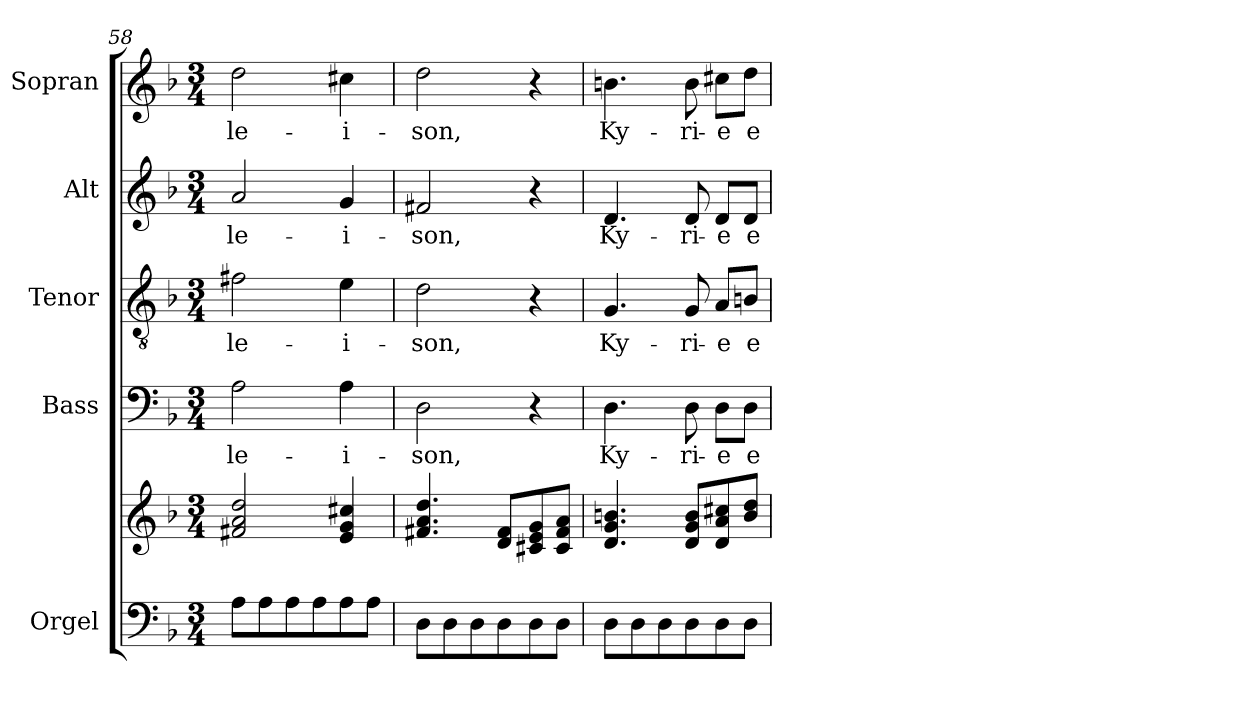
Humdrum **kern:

**kern	**kern	**kern	**text	**kern	**text	**kern	**text	**kern	**text
*part5	*part5	*part4	*part4	*part3	*part3	*part2	*part2	*part1	*part1
*staff6	*staff5	*staff4	*staff4	*staff3	*staff3	*staff2	*staff2	*staff1	*staff1
*I"Orgel	*	*I"Bass	*	*I"Tenor	*	*I"Alt	*	*I"Sopran	*
*I'Org.	*	*I'B.	*	*I'T.	*	*I'A.	*	*I'S.	*
*clefF4	*clefG2	*clefF4	*	*clefGv2	*	*clefG2	*	*clefG2	*
*k[b-]	*k[b-]	*k[b-]	*	*k[b-]	*	*k[b-]	*	*k[b-]	*
*F:	*F:	*F:	*	*F:	*	*F:	*	*F:	*
*M3/4	*M3/4	*M3/4	*	*M3/4	*	*M3/4	*	*M3/4	*
=58	=58	=58	=58	=58	=58	=58	=58	=58	=58
!	!	!	!LO:LY:b	!	!LO:LY:b	!	!LO:LY:b	!	!LO:LY:b
8A\L	2f#X/ 2a/ 2dd/	2A\	-le-	2f#X\	-le-	2a/	-le-	2dd\	-le-
8A\	.	.	.	.	.	.	.	.	.
8A\	.	.	.	.	.	.	.	.	.
8A\	.	.	.	.	.	.	.	.	.
!	!	!	!LO:LY:b	!	!LO:LY:b	!	!LO:LY:b	!	!LO:LY:b
8A\	4e/ 4g/ 4cc#X/	4A\	-i-	4e\	-i-	4g/	-i-	4cc#X\	-i-
8A\J	.	.	.	.	.	.	.	.	.
=59	=59	=59	=59	=59	=59	=59	=59	=59	=59
!	!	!	!LO:LY:b	!	!LO:LY:b	!	!LO:LY:b	!	!LO:LY:b
8D\L	4.f#X/ 4.a/ 4.dd/	2D\	-son,	2d\	-son,	2f#X/	-son,	2dd\	-son,
8D\	.	.	.	.	.	.	.	.	.
8D\	.	.	.	.	.	.	.	.	.
8D\	8d/ 8f#/L	.	.	.	.	.	.	.	.
8D\	8c#X/ 8e/ 8g/	4r	.	4r	.	4r	.	4r	.
8D\J	8c#/ 8f#/ 8a/J	.	.	.	.	.	.	.	.
=60	=60	=60	=60	=60	=60	=60	=60	=60	=60
!	!	!	!LO:LY:b	!	!LO:LY:b	!	!LO:LY:b	!	!LO:LY:b
8D\L	4.d/ 4.g/ 4.bn/	4.D\	Ky-	4.G/	Ky-	4.d/	Ky-	4.bn\	Ky-
8D\	.	.	.	.	.	.	.	.	.
8D\	.	.	.	.	.	.	.	.	.
!	!	!	!LO:LY:b	!	!LO:LY:b	!	!LO:LY:b	!	!LO:LY:b
8D\	8d/ 8g/ 8b/L	8D\	-ri-	8G/	-ri-	8d/	-ri-	8b\	-ri-
!	!	!	!LO:LY:b	!	!LO:LY:b	!	!LO:LY:b	!	!LO:LY:b
8D\	8d/ 8a/ 8cc#X/	8D\L	-e	8A/L	-e	8d/L	-e	8cc#X\L	-e
!	!	!	!LO:LY:b	!	!LO:LY:b	!	!LO:LY:b	!	!LO:LY:b
8D\J	8b/ 8dd/J	8D\J	e-	8Bn/J	e-	8d/J	e-	8dd\J	e-
=	=	=	=	=	=	=	=	=	=
*-	*-	*-	*-	*-	*-	*-	*-	*-	*-
